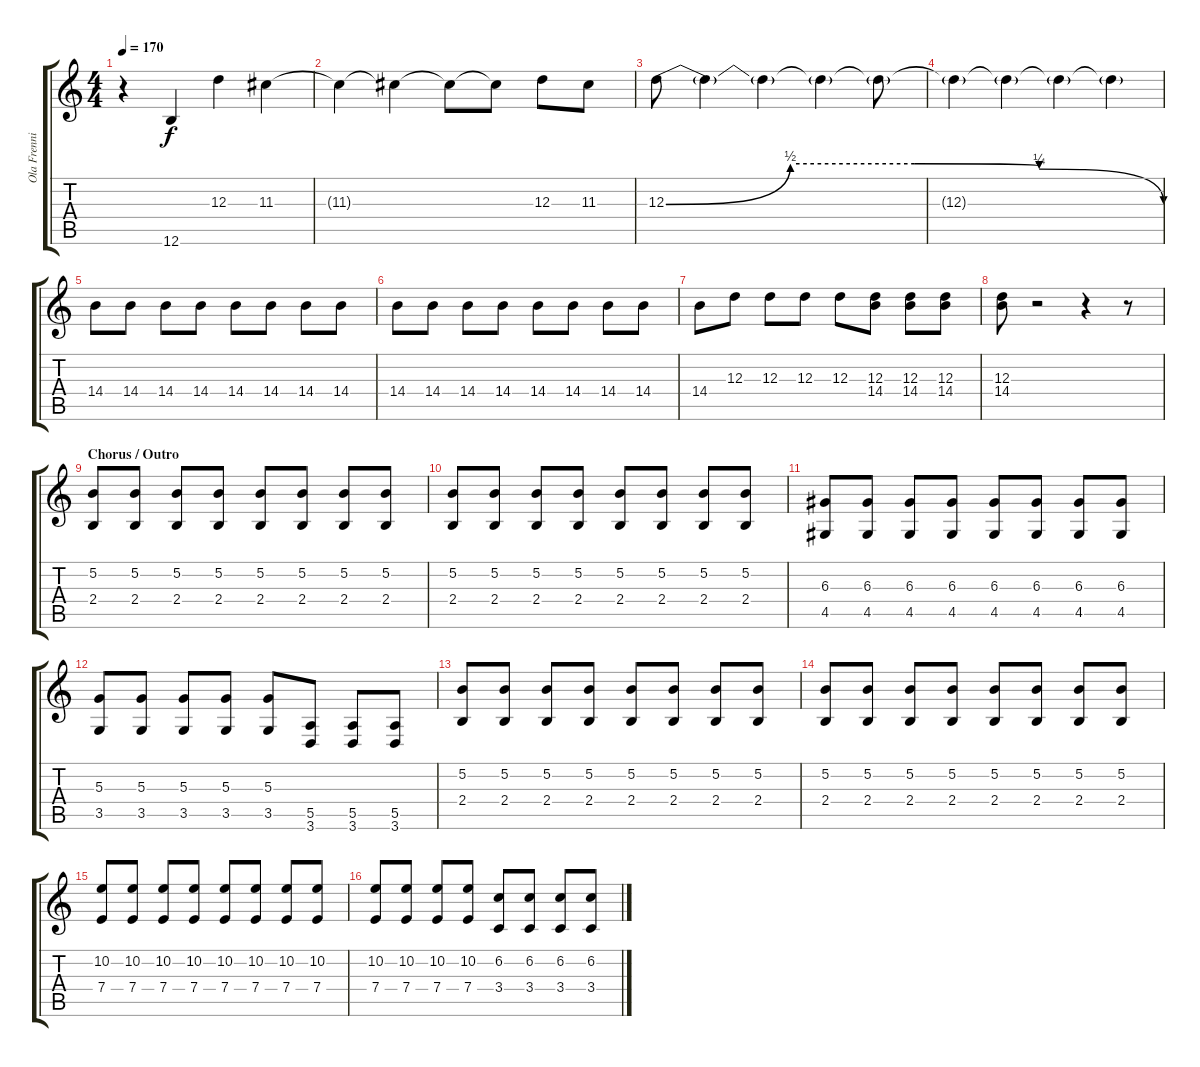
\track ("Ola Frenning" "Ola Frenni") {instrument distortionguitar}
\staff {score tabs}
\tuning (B3 Gb3 D3 A2 E2 B1) {hide}
\ts (4 4)
\tempo 170
\clef g2
\ks c
r.4{dy f} 12.6{t}.4 12.3.4 11.3.4 |
11.3{t}.4 11.3{t}.4 11.3{t}.8 11.3{t}.8 12.3.8 11.3.8 |
12.3{be (custom 0 0 15 2 30 2 45 1 60 0)}.8 12.3{t}.4 12.3{t}.4 12.3{t}.4 12.3{t}.8 |
12.3{t}.4 12.3{t}.4 12.3{t}.4 12.3{t}.4 |
14.4.8 14.4.8 14.4.8 14.4.8 14.4.8 14.4.8 14.4.8 14.4.8 |
14.4.8 14.4.8 14.4.8 14.4.8 14.4.8 14.4.8 14.4.8 14.4.8 |
14.4.8 12.3.8 12.3.8 12.3.8 12.3.8 (12.3 14.4).8 (12.3 14.4).8 (12.3 14.4).8 |
(12.3 14.4).8 r.2 r.4 r.8 |
\section ("" "Chorus / Outro")
(5.2 2.4).8 (5.2 2.4).8 (5.2 2.4).8 (5.2 2.4).8 (5.2 2.4).8 (5.2 2.4).8 (5.2 2.4).8 (5.2 2.4).8 |
(5.2 2.4).8 (5.2 2.4).8 (5.2 2.4).8 (5.2 2.4).8 (5.2 2.4).8 (5.2 2.4).8 (5.2 2.4).8 (5.2 2.4).8 |
(6.3 4.5).8 (6.3 4.5).8 (6.3 4.5).8 (6.3 4.5).8 (6.3 4.5).8 (6.3 4.5).8 (6.3 4.5).8 (6.3 4.5).8 |
(5.3 3.5).8 (5.3 3.5).8 (5.3 3.5).8 (5.3 3.5).8 (5.3 3.5).8 (5.5 3.6).8 (5.5 3.6).8 (5.5 3.6).8 |
(5.2 2.4).8 (5.2 2.4).8 (5.2 2.4).8 (5.2 2.4).8 (5.2 2.4).8 (5.2 2.4).8 (5.2 2.4).8 (5.2 2.4).8 |
(5.2 2.4).8 (5.2 2.4).8 (5.2 2.4).8 (5.2 2.4).8 (5.2 2.4).8 (5.2 2.4).8 (5.2 2.4).8 (5.2 2.4).8 |
(10.2 7.4).8 (10.2 7.4).8 (10.2 7.4).8 (10.2 7.4).8 (10.2 7.4).8 (10.2 7.4).8 (10.2 7.4).8 (10.2 7.4).8 |
(10.2 7.4).8 (10.2 7.4).8 (10.2 7.4).8 (10.2 7.4).8 (6.2 3.4).8 (6.2 3.4).8 (6.2 3.4).8 (6.2 3.4).8
